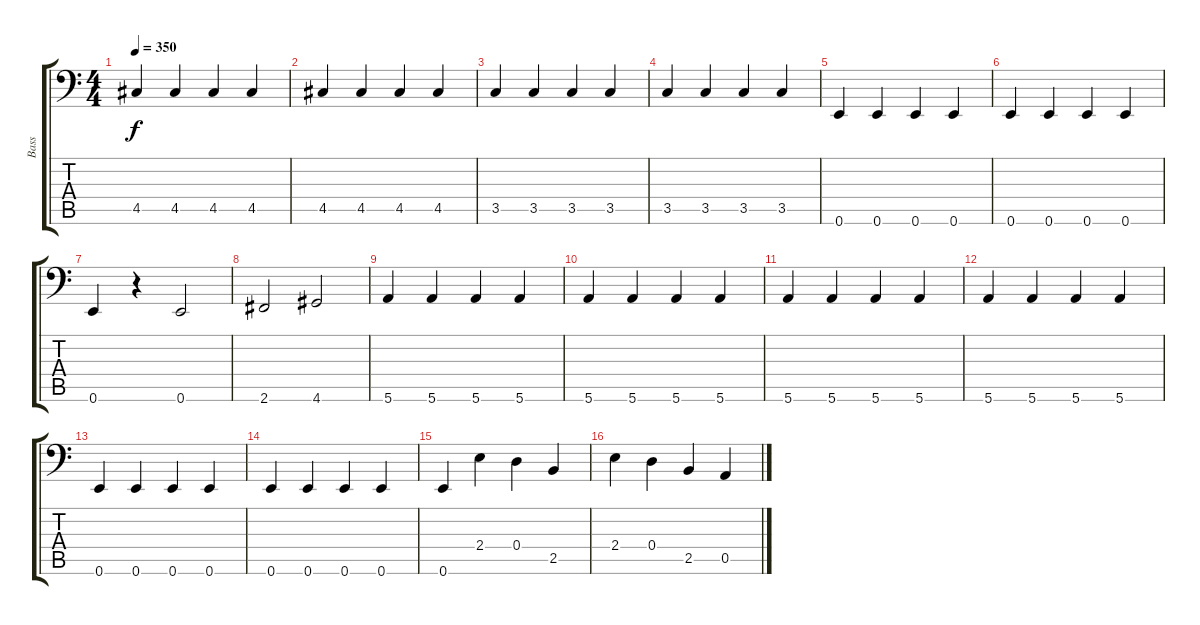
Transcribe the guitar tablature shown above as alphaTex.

\track ("Bass" "Bass") {instrument electricbasspick}
\staff {score tabs}
\tuning (E3 B2 G2 D2 A1 E1) {hide}
\ts (4 4)
\tempo 350
\clef f4
\ks c
4.5.4{dy f} 4.5.4 4.5.4 4.5.4 |
4.5.4 4.5.4 4.5.4 4.5.4 |
3.5.4 3.5.4 3.5.4 3.5.4 |
3.5.4 3.5.4 3.5.4 3.5.4 |
0.6.4 0.6.4 0.6.4 0.6.4 |
0.6.4 0.6.4 0.6.4 0.6.4 |
0.6.4 r.4 0.6.2 |
2.6.2 4.6.2 |
5.6.4 5.6.4 5.6.4 5.6.4 |
5.6.4 5.6.4 5.6.4 5.6.4 |
5.6.4 5.6.4 5.6.4 5.6.4 |
5.6.4 5.6.4 5.6.4 5.6.4 |
0.6.4 0.6.4 0.6.4 0.6.4 |
0.6.4 0.6.4 0.6.4 0.6.4 |
0.6.4 2.4.4 0.4.4 2.5.4 |
2.4.4 0.4.4 2.5.4 0.5.4
